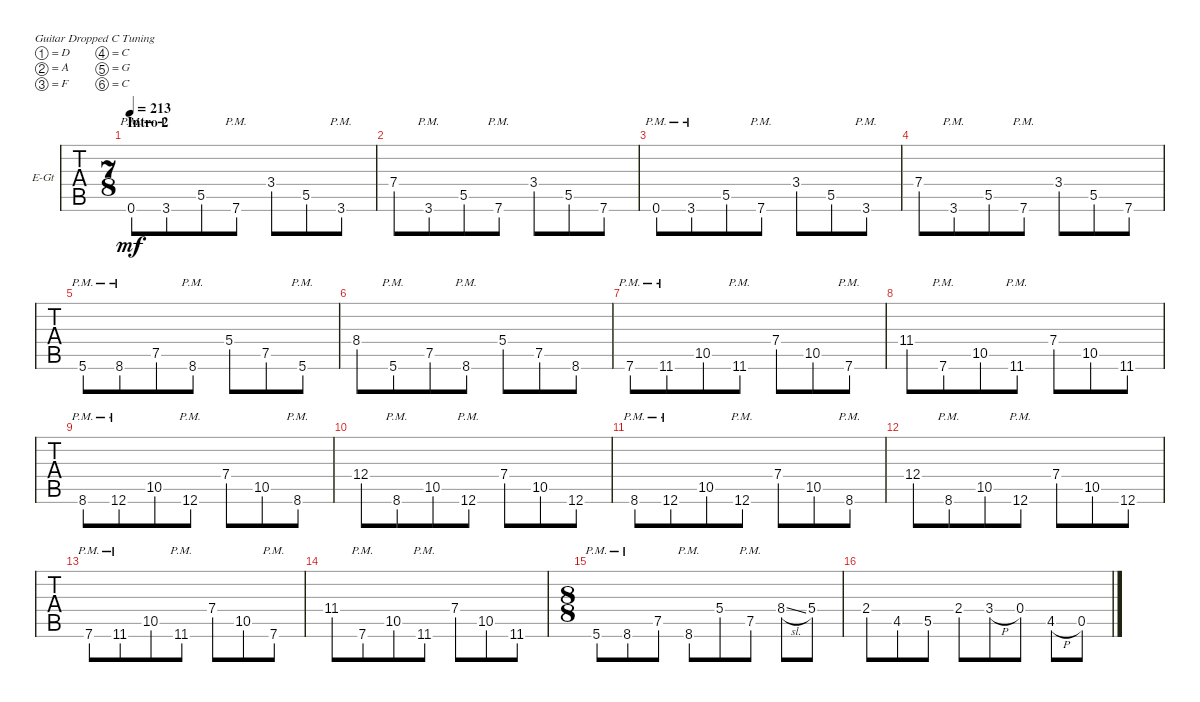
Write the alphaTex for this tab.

\defaultSystemsLayout 4
\bracketExtendMode groupsimilarinstruments
\firstSystemTrackNameOrientation horizontal
\otherSystemsTrackNameOrientation horizontal
\track ("Electric Guitar Right" "E-Gt") {instrument electricguitarclean}
\staff {tabs}
\tuning (D4 A3 F3 C3 G2 C2)
\ts (7 8)
\section ("" "Intro 2")
\tempo 213
\clef g2
\ks c
0.6{pm}.8{dy mf} 3.6{pm}.8 5.5.8 7.6{pm}.8 3.4.8 5.5.8 3.6{pm}.8 |
7.4.8 3.6{pm}.8 5.5.8 7.6{pm}.8 3.4.8 5.5.8 7.6.8 |
0.6{pm}.8 3.6{pm}.8 5.5.8 7.6{pm}.8 3.4.8 5.5.8 3.6{pm}.8 |
7.4.8 3.6{pm}.8 5.5.8 7.6{pm}.8 3.4.8 5.5.8 7.6.8 |
5.6{pm}.8 8.6{pm}.8 7.5.8 8.6{pm}.8 5.4.8 7.5.8 5.6{pm}.8 |
8.4.8 5.6{pm}.8 7.5.8 8.6{pm}.8 5.4.8 7.5.8 8.6.8 |
7.6{pm}.8 11.6{pm}.8 10.5.8 11.6{pm}.8 7.4.8 10.5.8 7.6{pm}.8 |
11.4.8 7.6{pm}.8 10.5.8 11.6{pm}.8 7.4.8 10.5.8 11.6.8 |
8.6{pm}.8 12.6{pm}.8 10.5.8 12.6{pm}.8 7.4.8 10.5.8 8.6{pm}.8 |
12.4.8 8.6{pm}.8 10.5.8 12.6{pm}.8 7.4.8 10.5.8 12.6.8 |
8.6{pm}.8 12.6{pm}.8 10.5.8 12.6{pm}.8 7.4.8 10.5.8 8.6{pm}.8 |
12.4.8 8.6{pm}.8 10.5.8 12.6{pm}.8 7.4.8 10.5.8 12.6.8 |
7.6{pm}.8 11.6{pm}.8 10.5.8 11.6{pm}.8 7.4.8 10.5.8 7.6{pm}.8 |
11.4.8 7.6{pm}.8 10.5.8 11.6{pm}.8 7.4.8 10.5.8 11.6.8 |
\ts (8 8)
5.6{pm}.8 8.6{pm}.8 7.5.8 8.6{pm}.8 5.4.8 7.5{pm}.8 8.4{sl}.8 5.4.8 |
2.4.8 4.5.8 5.5.8 2.4.8 3.4{h}.8 0.4.8 4.5{h}.8 0.5.8
